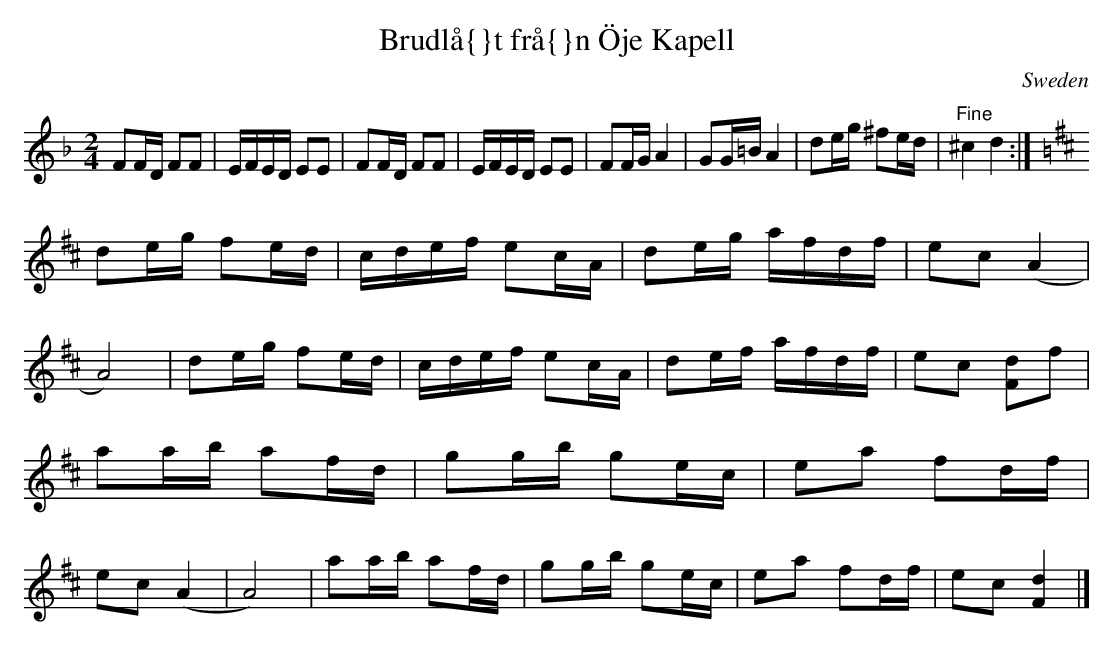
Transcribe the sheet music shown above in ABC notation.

X:1
T:Brudl\aa{}t fr\aa{}n Öje Kapell
O:Sweden
M:2/4
K:Dm
F2FD F2F2|EFED E2E2|F2FD F2F2|EFED E2E2|\
F2FG A4|G2G=B A4|d2eg ^f2ed|"Fine"^c4 d4:|
K:D
d2eg f2ed|cdef e2cA|d2eg afdf|e2c2 (A4|A8)|\
d2eg f2ed|cdef e2cA|d2ef afdf|e2c2 [d2F2]f2|\
a2ab a2fd|g2gb g2ec|e2a2 f2df|e2c2 (A4|A8)|\
a2ab a2fd|g2gb g2ec|e2a2 f2df|e2c2 [d4F4] |]
